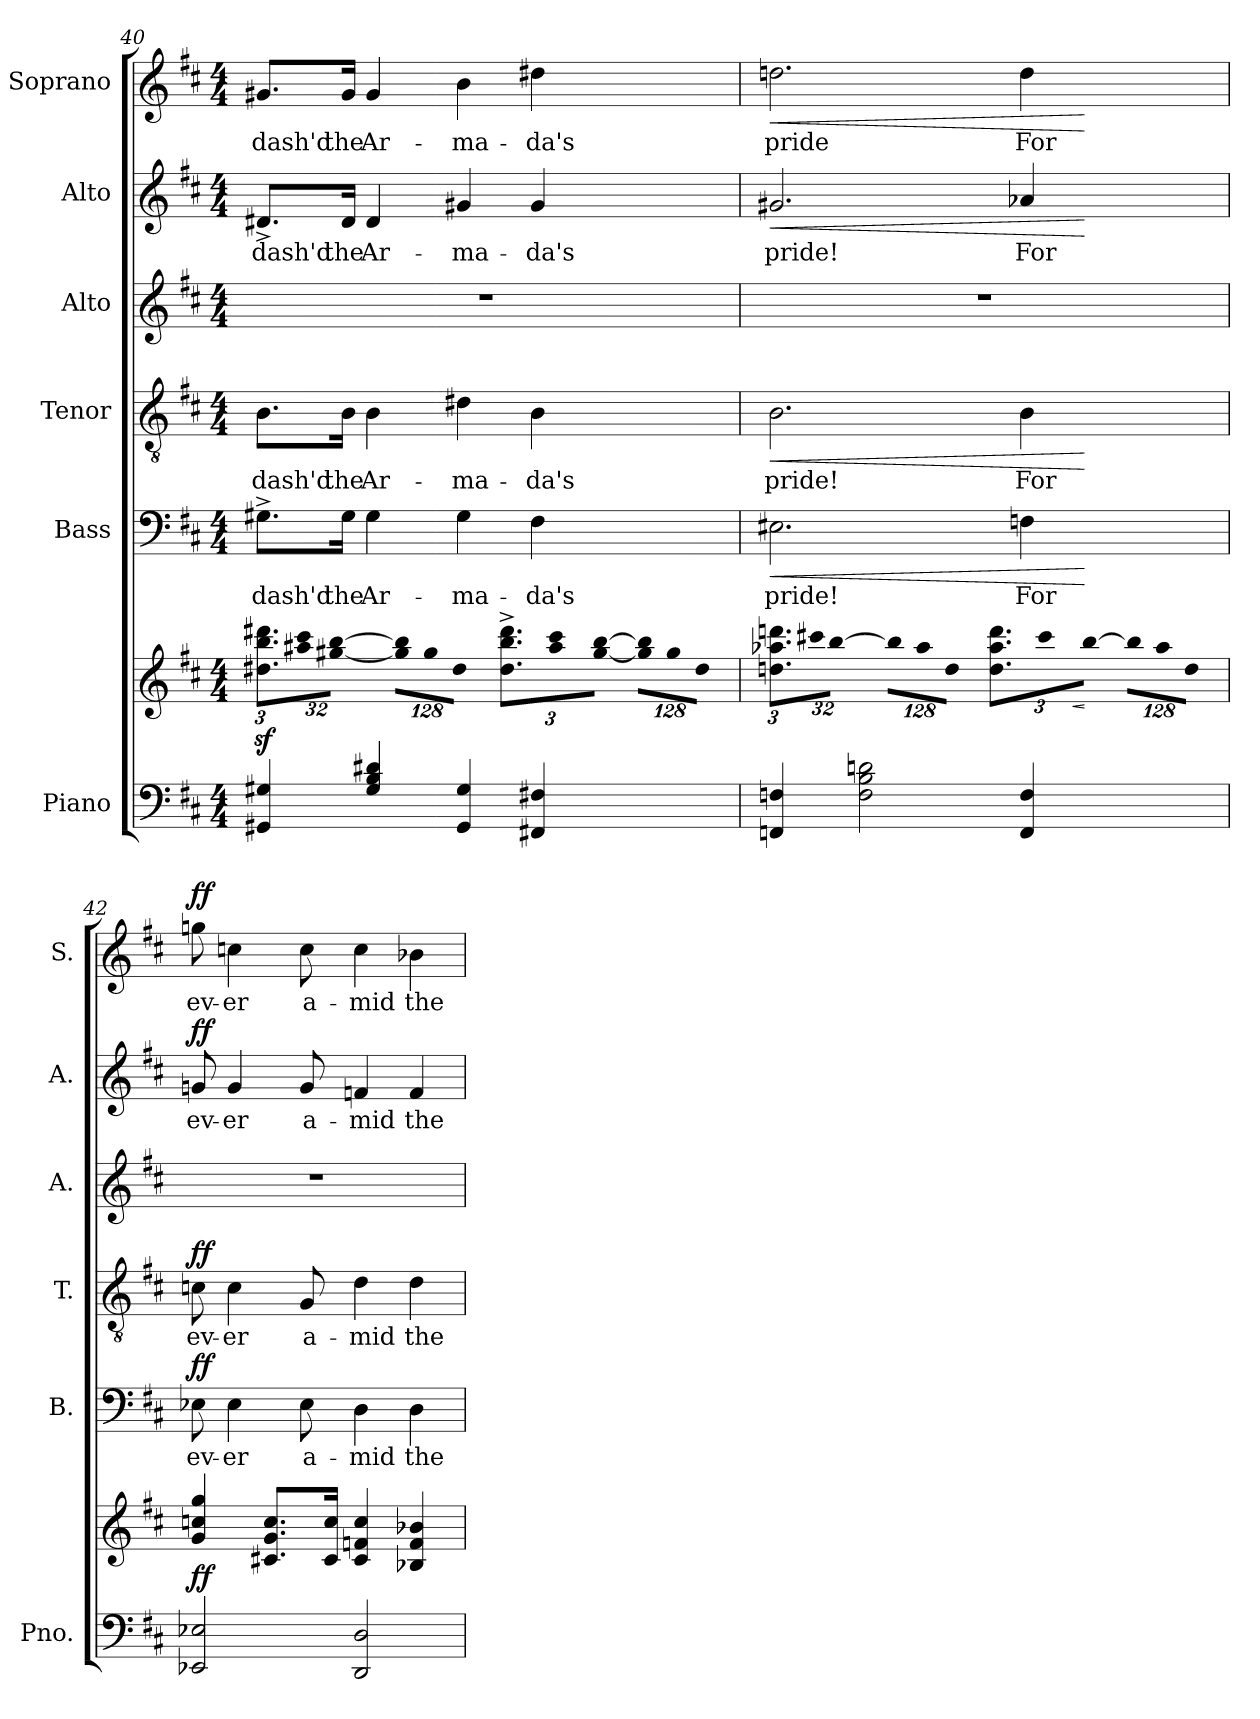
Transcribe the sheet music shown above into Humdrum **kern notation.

**kern	**kern	**dynam	**kern	**text	**dynam	**kern	**text	**dynam	**kern	**kern	**text	**dynam	**kern	**text	**dynam
*part6	*part6	*part6	*part5	*part5	*part5	*part4	*part4	*part4	*part3	*part2	*part2	*part2	*part1	*part1	*part1
*staff7	*staff6	*staff6/7	*staff5	*staff5	*staff5	*staff4	*staff4	*staff4	*staff3	*staff2	*staff2	*staff2	*staff1	*staff1	*staff1
*I"Piano	*	*	*I"Bass	*	*	*I"Tenor	*	*	*I"Alto	*I"Alto	*	*	*I"Soprano	*	*
*I'Pno.	*	*	*I'B.	*	*	*I'T.	*	*	*I'A.	*I'A.	*	*	*I'S.	*	*
!!LO:PB:g=z
*clefF4	*clefG2	*	*clefF4	*	*	*clefGv2	*	*	*clefG2	*clefG2	*	*	*clefG2	*	*
*	*	*	*	*	*	*ITrd7c12	*	*	*	*	*	*	*	*	*
*k[f#c#]	*k[f#c#]	*	*k[f#c#]	*	*	*k[f#c#]	*	*	*k[f#c#]	*k[f#c#]	*	*	*k[f#c#]	*	*
*D:	*D:	*	*D:	*	*	*D:	*	*	*D:	*D:	*	*	*D:	*	*
*M4/4	*M4/4	*	*M4/4	*	*	*M4/4	*	*	*M4/4	*M4/4	*	*	*M4/4	*	*
*	*Xbrackettup	*	*	*	*	*	*	*	*	*	*	*	*	*	*
=40	=40	=40	=40	=40	=40	=40	=40	=40	=40	=40	=40	=40	=40	=40	=40
!	!	!	!	!LO:LY:b:color=#000000	!	!	!	!	!	!	!	!	!	!	!
!	!	!	!	!	!	!	!LO:LY:b:color=#000000	!	!	!	!	!	!	!	!
!	!	!	!	!	!	!	!	!	!	!	!LO:LY:b:color=#000000	!	!	!	!
!	!	!	!	!	!	!	!	!	!	!	!	!	!	!LO:LY:b:color=#000000	!
4GG#Xi/ 4G#Xi	12.dd#Xi\z 12.bbiz 12.ddd#XizL	.	8.G#X^i\L	dash'd	.	8.BBi\L	dash'd	.	1r	8.d#X^i/L	dash'd	.	8.g#Xi/L	dash'd	.
!	!LO:N:vis=16	!	!	!	!	!	!	!	!	!	!	!	!	!	!
.	512%21aa#Xi\ 512%21ccc#ik	.	.	.	.	.	.	.	.	.	.	.	.	.	.
!	!LO:N:vis=8	!	!	!	!	!	!	!	!	!	!	!	!	!	!
.	[<512%43gg#Xi\ [>512%43bbiJ	.	.	.	.	.	.	.	.	.	.	.	.	.	.
!	!	!	!	!LO:LY:b:color=#000000	!	!	!	!	!	!	!	!	!	!	!
!	!	!	!	!	!	!	!LO:LY:b:color=#000000	!	!	!	!	!	!	!	!
!	!	!	!	!	!	!	!	!	!	!	!LO:LY:b:color=#000000	!	!	!	!
!	!	!	!	!	!	!	!	!	!	!	!	!	!	!LO:LY:b:color=#000000	!
.	.	.	16G#i\Jk	the	.	16BBi\Jk	the	.	.	16d#i/Jk	the	.	16g#i/Jk	the	.
!	!LO:N:vis=8	!	!	!	!	!	!	!	!	!	!	!	!	!	!
!	!	!	!	!LO:LY:b:color=#000000	!	!	!	!	!	!	!	!	!	!	!
!	!	!	!	!	!	!	!LO:LY:b:color=#000000	!	!	!	!	!	!	!	!
!	!	!	!	!	!	!	!	!	!	!	!LO:LY:b:color=#000000	!	!	!	!
!	!	!	!	!	!	!	!	!	!	!	!	!	!	!LO:LY:b:color=#000000	!
4G#i/ 4Bi 4d#Xi	1024%85gg#i\] 1024%85bbi]L	.	4G#i\	Ar-	.	4BBi\	Ar-	.	.	4d#i/	Ar-	.	4g#i/	Ar-	.
!	!LO:N:vis=8	!	!	!	!	!	!	!	!	!	!	!	!	!	!
.	1024%85gg#i\	.	.	.	.	.	.	.	.	.	.	.	.	.	.
!	!LO:N:vis=8	!	!	!	!	!	!	!	!	!	!	!	!	!	!
.	512%43dd#i\J	.	.	.	.	.	.	.	.	.	.	.	.	.	.
!	!	!	!	!LO:LY:b:color=#000000	!	!	!	!	!	!	!	!	!	!	!
!	!	!	!	!	!	!	!LO:LY:b:color=#000000	!	!	!	!	!	!	!	!
!	!	!	!	!	!	!	!	!	!	!	!LO:LY:b:color=#000000	!	!	!	!
!	!	!	!	!	!	!	!	!	!	!	!	!	!	!LO:LY:b:color=#000000	!
4GG#i/ 4G#i	12.dd#i\^ 12.bbi^ 12.ddd#i^L	.	4G#i\	-ma-	.	4D#Xi\	-ma-	.	.	4g#Xi/	-ma-	.	4bi\	-ma-	.
!	!LO:N:vis=16	!	!	!	!	!	!	!	!	!	!	!	!	!	!
.	512%21aa#i\ 512%21ccc#ik	.	.	.	.	.	.	.	.	.	.	.	.	.	.
!	!LO:N:vis=8	!	!	!	!	!	!	!	!	!	!	!	!	!	!
.	[<512%43gg#i\ [>512%43bbiJ	.	.	.	.	.	.	.	.	.	.	.	.	.	.
!	!LO:N:vis=8	!	!	!	!	!	!	!	!	!	!	!	!	!	!
!	!	!	!	!LO:LY:b:color=#000000	!	!	!	!	!	!	!	!	!	!	!
!	!	!	!	!	!	!	!LO:LY:b:color=#000000	!	!	!	!	!	!	!	!
!	!	!	!	!	!	!	!	!	!	!	!LO:LY:b:color=#000000	!	!	!	!
!	!	!	!	!	!	!	!	!	!	!	!	!	!	!LO:LY:b:color=#000000	!
4FF#Xi/ 4F#Xi	1024%85gg#i\] 1024%85bbi]L	.	4F#i\	-da's	.	4BBi\	-da's	.	.	4g#i/	-da's	.	4dd#Xi\	-da's	.
!	!LO:N:vis=8	!	!	!	!	!	!	!	!	!	!	!	!	!	!
.	1024%85gg#i\	.	.	.	.	.	.	.	.	.	.	.	.	.	.
!	!LO:N:vis=8	!	!	!	!	!	!	!	!	!	!	!	!	!	!
.	512%43dd#i\J	.	.	.	.	.	.	.	.	.	.	.	.	.	.
=41	=41	=41	=41	=41	=41	=41	=41	=41	=41	=41	=41	=41	=41	=41	=41
!	!	!	!	!LO:LY:b:color=#000000	!LO:HP:b	!	!	!	!	!	!	!	!	!	!
!	!	!	!	!	!	!	!LO:LY:b:color=#000000	!LO:HP:b	!	!	!	!	!	!	!
!	!	!	!	!	!	!	!	!	!	!	!LO:LY:b:color=#000000	!LO:HP:b	!	!	!
!	!	!	!	!	!	!	!	!	!	!	!	!	!	!LO:LY:b:color=#000000	!LO:HP:b
4FFni/ 4Fni	12.ddni\ 12.aa-Xi 12.dddniL	.	2.E#Xi\	pride!	<	2.BBi\	pride!	<	1r	2.g#Xi/	pride!	<	2.ddni\	pride	<
!	!LO:N:vis=16	!	!	!	!	!	!	!	!	!	!	!	!	!	!
.	512%21ccc#Xi\k	.	.	.	.	.	.	.	.	.	.	.	.	.	.
!	!LO:N:vis=8	!	!	!	!	!	!	!	!	!	!	!	!	!	!
.	[>512%43bbi\J	.	.	.	.	.	.	.	.	.	.	.	.	.	.
!	!LO:N:vis=8	!	!	!	!	!	!	!	!	!	!	!	!	!	!
2Fi\ 2Bi 2dni	1024%85bbi\L]	.	.	.	.	.	.	.	.	.	.	.	.	.	.
!	!LO:N:vis=8	!	!	!	!	!	!	!	!	!	!	!	!	!	!
.	1024%85aa-i\	.	.	.	.	.	.	.	.	.	.	.	.	.	.
!	!LO:N:vis=8	!	!	!	!	!	!	!	!	!	!	!	!	!	!
.	512%43ddi\J	.	.	.	.	.	.	.	.	.	.	.	.	.	.
.	12.ddi\ 12.aa-i 12.dddiL	.	.	.	.	.	.	.	.	.	.	.	.	.	.
!	!LO:N:vis=16	!	!	!	!	!	!	!	!	!	!	!	!	!	!
.	512%21ccc#i\k	.	.	.	.	.	.	.	.	.	.	.	.	.	.
!	!LO:N:vis=8	!	!	!	!	!	!	!	!	!	!	!	!	!	!
.	[>512%43bbi\J	.	.	.	.	.	.	.	.	.	.	.	.	.	.
!	!LO:N:vis=8	!	!	!	!	!	!	!	!	!	!	!	!	!	!
!	!	!	!	!LO:LY:b:color=#000000	!	!	!	!	!	!	!	!	!	!	!
!	!	!	!	!	!	!	!LO:LY:b:color=#000000	!	!	!	!	!	!	!	!
!	!	!	!	!	!	!	!	!	!	!	!LO:LY:b:color=#000000	!	!	!	!
!	!	!	!	!	!	!	!	!	!	!	!	!	!	!LO:LY:b:color=#000000	!
4FFi/ 4Fi	1024%85bbi\L]	.	4Fni\	For	.	4BBi\	For	.	.	4a-Xi/	For	.	4ddi\	For	.
!	!LO:N:vis=8	!	!	!	!	!	!	!	!	!	!	!	!	!	!
.	1024%85aa-i\	.	.	.	.	.	.	.	.	.	.	.	.	.	.
!	!LO:N:vis=8	!LO:HP:b	!	!	!	!	!	!	!	!	!	!	!	!	!
.	512%43ddi\J	<	.	.	.	.	.	.	.	.	.	.	.	.	.
.	.	[	.	.	[	.	.	[	.	.	.	[	.	.	[
=42	=42	=42	=42	=42	=42	=42	=42	=42	=42	=42	=42	=42	=42	=42	=42
!	!	!	!	!LO:LY:b:color=#000000	!	!	!	!	!	!	!	!	!	!	!
!	!	!	!	!	!	!	!LO:LY:b:color=#000000	!	!	!	!	!	!	!	!
!	!	!	!	!	!	!	!	!	!	!	!LO:LY:b:color=#000000	!	!	!	!
!	!	!	!	!	!	!	!	!	!	!	!	!	!	!LO:LY:b:color=#000000	!
2EE-Xi/ 2E-Xi	4gi/ 4ccni 4ggi	ff	8E-Xi\	ev-	ff	8Cni\	ev-	ff	1r	8gni/	ev-	ff	8ggni\	ev-	ff
!	!	!	!	!LO:LY:b:color=#000000	!	!	!	!	!	!	!	!	!	!	!
!	!	!	!	!	!	!	!LO:LY:b:color=#000000	!	!	!	!	!	!	!	!
!	!	!	!	!	!	!	!	!	!	!	!LO:LY:b:color=#000000	!	!	!	!
!	!	!	!	!	!	!	!	!	!	!	!	!	!	!LO:LY:b:color=#000000	!
.	.	.	4E-i\	-er	.	4Ci\	-er	.	.	4gi/	-er	.	4ccni\	-er	.
.	8.c#Xi/ 8.gi 8.cciL	.	.	.	.	.	.	.	.	.	.	.	.	.	.
!	!	!	!	!LO:LY:b:color=#000000	!	!	!	!	!	!	!	!	!	!	!
!	!	!	!	!	!	!	!LO:LY:b:color=#000000	!	!	!	!	!	!	!	!
!	!	!	!	!	!	!	!	!	!	!	!LO:LY:b:color=#000000	!	!	!	!
!	!	!	!	!	!	!	!	!	!	!	!	!	!	!LO:LY:b:color=#000000	!
.	.	.	8E-i\	a-	.	8GGi/	a-	.	.	8gi/	a-	.	8cci\	a-	.
.	16c#i/ 16cciJk	.	.	.	.	.	.	.	.	.	.	.	.	.	.
!	!	!	!	!LO:LY:b:color=#000000	!	!	!	!	!	!	!	!	!	!	!
!	!	!	!	!	!	!	!LO:LY:b:color=#000000	!	!	!	!	!	!	!	!
!	!	!	!	!	!	!	!	!	!	!	!LO:LY:b:color=#000000	!	!	!	!
!	!	!	!	!	!	!	!	!	!	!	!	!	!	!LO:LY:b:color=#000000	!
2DDi/ 2Di	4c#i/ 4fni 4cci	.	4Di\	-mid	.	4Di\	-mid	.	.	4fni/	-mid	.	4cci\	-mid	.
!	!	!	!	!LO:LY:b:color=#000000	!	!	!	!	!	!	!	!	!	!	!
!	!	!	!	!	!	!	!LO:LY:b:color=#000000	!	!	!	!	!	!	!	!
!	!	!	!	!	!	!	!	!	!	!	!LO:LY:b:color=#000000	!	!	!	!
!	!	!	!	!	!	!	!	!	!	!	!	!	!	!LO:LY:b:color=#000000	!
.	4B-Xi/ 4fi 4b-Xi	.	4Di\	the	.	4Di\	the	.	.	4fi/	the	.	4b-Xi\	the	.
=	=	=	=	=	=	=	=	=	=	=	=	=	=	=	=
*-	*-	*-	*-	*-	*-	*-	*-	*-	*-	*-	*-	*-	*-	*-	*-
